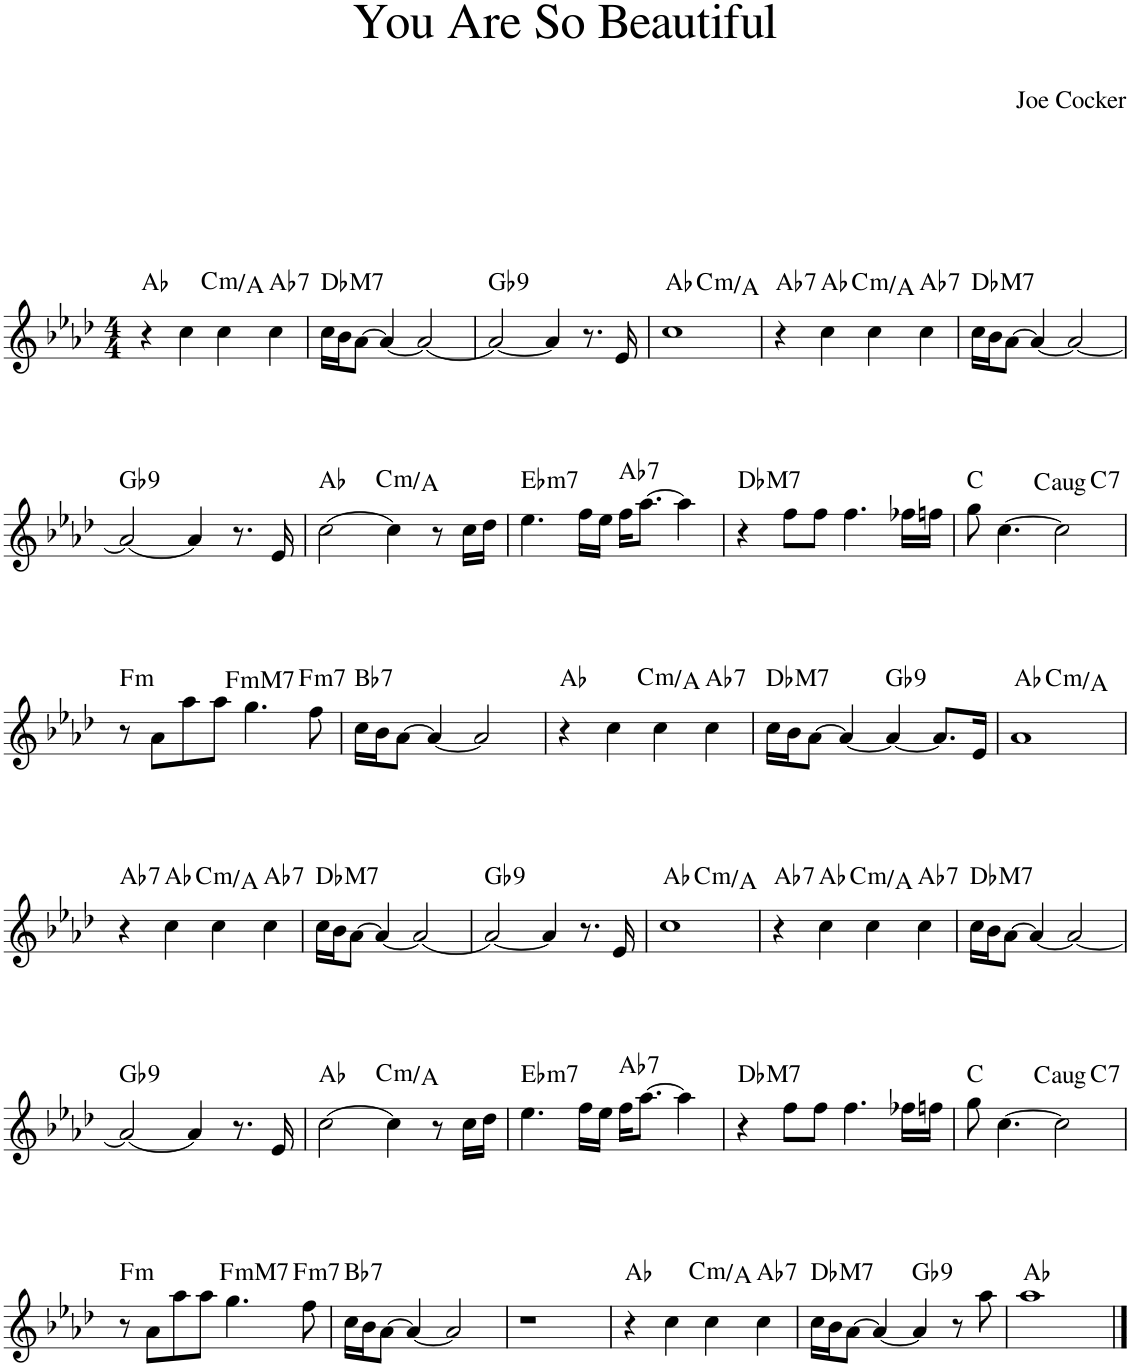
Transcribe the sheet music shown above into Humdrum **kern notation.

**kern	**harte
*part1	*part1
*staff1	*
*I"Piano	*
*I'Pno.	*
*clefG2	*
*k[b-e-a-d-]	*
*M4/4	*
=1	=1
4r	Ab:maj
4cc\	.
!	!LO:H:kt=m
4cc\	C:min/6
!	!LO:H:kt=7
4cc\	Ab:7
=2	=2
!	!LO:H:kt=M7
16cc\LL	Db:maj7
16b-\J	.
[8a-\J	.
4a-/_	.
2a-/_	.
=3	=3
!	!LO:H:kt=9
2a-/_	Gb:9
4a-/]	.
8.r	.
16e-/	.
=4	=4
*^	*
1cc	4ryy	Ab:maj
!	!	!LO:H:kt=m
.	2.ryy	C:min/6
=5	=5	=5
!	!	!LO:H:kt=7
*v	*v	*
4r	Ab:7
4cc\	Ab:maj
!	!LO:H:kt=m
4cc\	C:min/6
!	!LO:H:kt=7
4cc\	Ab:7
=6	=6
!	!LO:H:kt=M7
16cc\LL	Db:maj7
16b-\J	.
[8a-\J	.
4a-/_	.
2a-/_	.
!!LO:LB:g=z
=7	=7
!	!LO:H:kt=9
2a-/_	Gb:9
4a-/]	.
8.r	.
16e-/	.
=8	=8
*^	*
[2cc\	4ryy	Ab:maj
!	!	!LO:H:kt=m
.	2.ryy	C:min/6
4cc\]	.	.
8r	.	.
16cc\LL	.	.
16dd-\JJ	.	.
=9	=9	=9
!	!	!LO:H:kt=m7
*v	*v	*
4.ee-\	Eb:min7
16ff\LL	.
16ee-\JJ	.
!	!LO:H:kt=7
16ff\KL	Ab:7
[8.aa-\J	.
4aa-\]	.
=10	=10
!	!LO:H:kt=M7
4r	Db:maj7
8ff\L	.
8ff\J	.
4.ff\	.
16ff-X\LL	.
16ffn\JJ	.
=11	=11
*^	*
8gg\	2.ryy	C:maj
[4.cc\	.	.
!	!	!LO:H:kt=aug
2cc\]	.	C:aug
!	!	!LO:H:kt=7
.	4ryy	C:7
!!LO:LB:g=z	!!
=12	=12	=12
!	!	!LO:H:kt=m
8r	2.ryy	F:min
8a-\L	.	.
8aa-\	.	.
8aa-\J	.	.
!	!	!LO:H:kt=mM7
4.gg\	.	F:minmaj7
!	!	!LO:H:kt=m7
.	4ryy	F:min7
8ff\	.	.
=13	=13	=13
!	!	!LO:H:kt=7
*v	*v	*
16cc\LL	Bb:7
16b-\J	.
[8a-\J	.
4a-/_	.
2a-/]	.
=14	=14
4r	Ab:maj
4cc\	.
!	!LO:H:kt=m
4cc\	C:min/6
!	!LO:H:kt=7
4cc\	Ab:7
=15	=15
!	!LO:H:kt=M7
16cc\LL	Db:maj7
16b-\J	.
[8a-\J	.
4a-/_	.
!	!LO:H:kt=9
4a-/_	Gb:9
8.a-/L]	.
16e-/Jk	.
=16	=16
*^	*
1a-	4ryy	Ab:maj
!	!	!LO:H:kt=m
.	2.ryy	C:min/6
!!LO:LB:g=z	!!
=17	=17	=17
!	!	!LO:H:kt=7
*v	*v	*
4r	Ab:7
4cc\	Ab:maj
!	!LO:H:kt=m
4cc\	C:min/6
!	!LO:H:kt=7
4cc\	Ab:7
=18	=18
!	!LO:H:kt=M7
16cc\LL	Db:maj7
16b-\J	.
[8a-\J	.
4a-/_	.
2a-/_	.
=19	=19
!	!LO:H:kt=9
2a-/_	Gb:9
4a-/]	.
8.r	.
16e-/	.
=20	=20
*^	*
1cc	4ryy	Ab:maj
!	!	!LO:H:kt=m
.	2.ryy	C:min/6
=21	=21	=21
!	!	!LO:H:kt=7
*v	*v	*
4r	Ab:7
4cc\	Ab:maj
!	!LO:H:kt=m
4cc\	C:min/6
!	!LO:H:kt=7
4cc\	Ab:7
=22	=22
!	!LO:H:kt=M7
16cc\LL	Db:maj7
16b-\J	.
[8a-\J	.
4a-/_	.
2a-/_	.
!!LO:LB:g=z
=23	=23
!	!LO:H:kt=9
2a-/_	Gb:9
4a-/]	.
8.r	.
16e-/	.
=24	=24
*^	*
[2cc\	4ryy	Ab:maj
!	!	!LO:H:kt=m
.	2.ryy	C:min/6
4cc\]	.	.
8r	.	.
16cc\LL	.	.
16dd-\JJ	.	.
=25	=25	=25
!	!	!LO:H:kt=m7
*v	*v	*
4.ee-\	Eb:min7
16ff\LL	.
16ee-\JJ	.
!	!LO:H:kt=7
16ff\KL	Ab:7
[8.aa-\J	.
4aa-\]	.
=26	=26
!	!LO:H:kt=M7
4r	Db:maj7
8ff\L	.
8ff\J	.
4.ff\	.
16ff-X\LL	.
16ffn\JJ	.
=27	=27
*^	*
8gg\	2.ryy	C:maj
[4.cc\	.	.
!	!	!LO:H:kt=aug
2cc\]	.	C:aug
!	!	!LO:H:kt=7
.	4ryy	C:7
!!LO:LB:g=z	!!
=28	=28	=28
!	!	!LO:H:kt=m
8r	2.ryy	F:min
8a-\L	.	.
8aa-\	.	.
8aa-\J	.	.
!	!	!LO:H:kt=mM7
4.gg\	.	F:minmaj7
!	!	!LO:H:kt=m7
.	4ryy	F:min7
8ff\	.	.
=29	=29	=29
!	!	!LO:H:kt=7
*v	*v	*
16cc\LL	Bb:7
16b-\J	.
[8a-\J	.
4a-/_	.
2a-/]	.
=30	=30
1r	.
=31	=31
4r	Ab:maj
4cc\	.
!	!LO:H:kt=m
4cc\	C:min/6
!	!LO:H:kt=7
4cc\	Ab:7
=32	=32
!	!LO:H:kt=M7
16cc\LL	Db:maj7
16b-\J	.
[8a-\J	.
4a-/_	.
!	!LO:H:kt=9
4a-/]	Gb:9
8r	.
8aa-\	.
=33	=33
1aa-	Ab:maj
==	==
*-	*-
